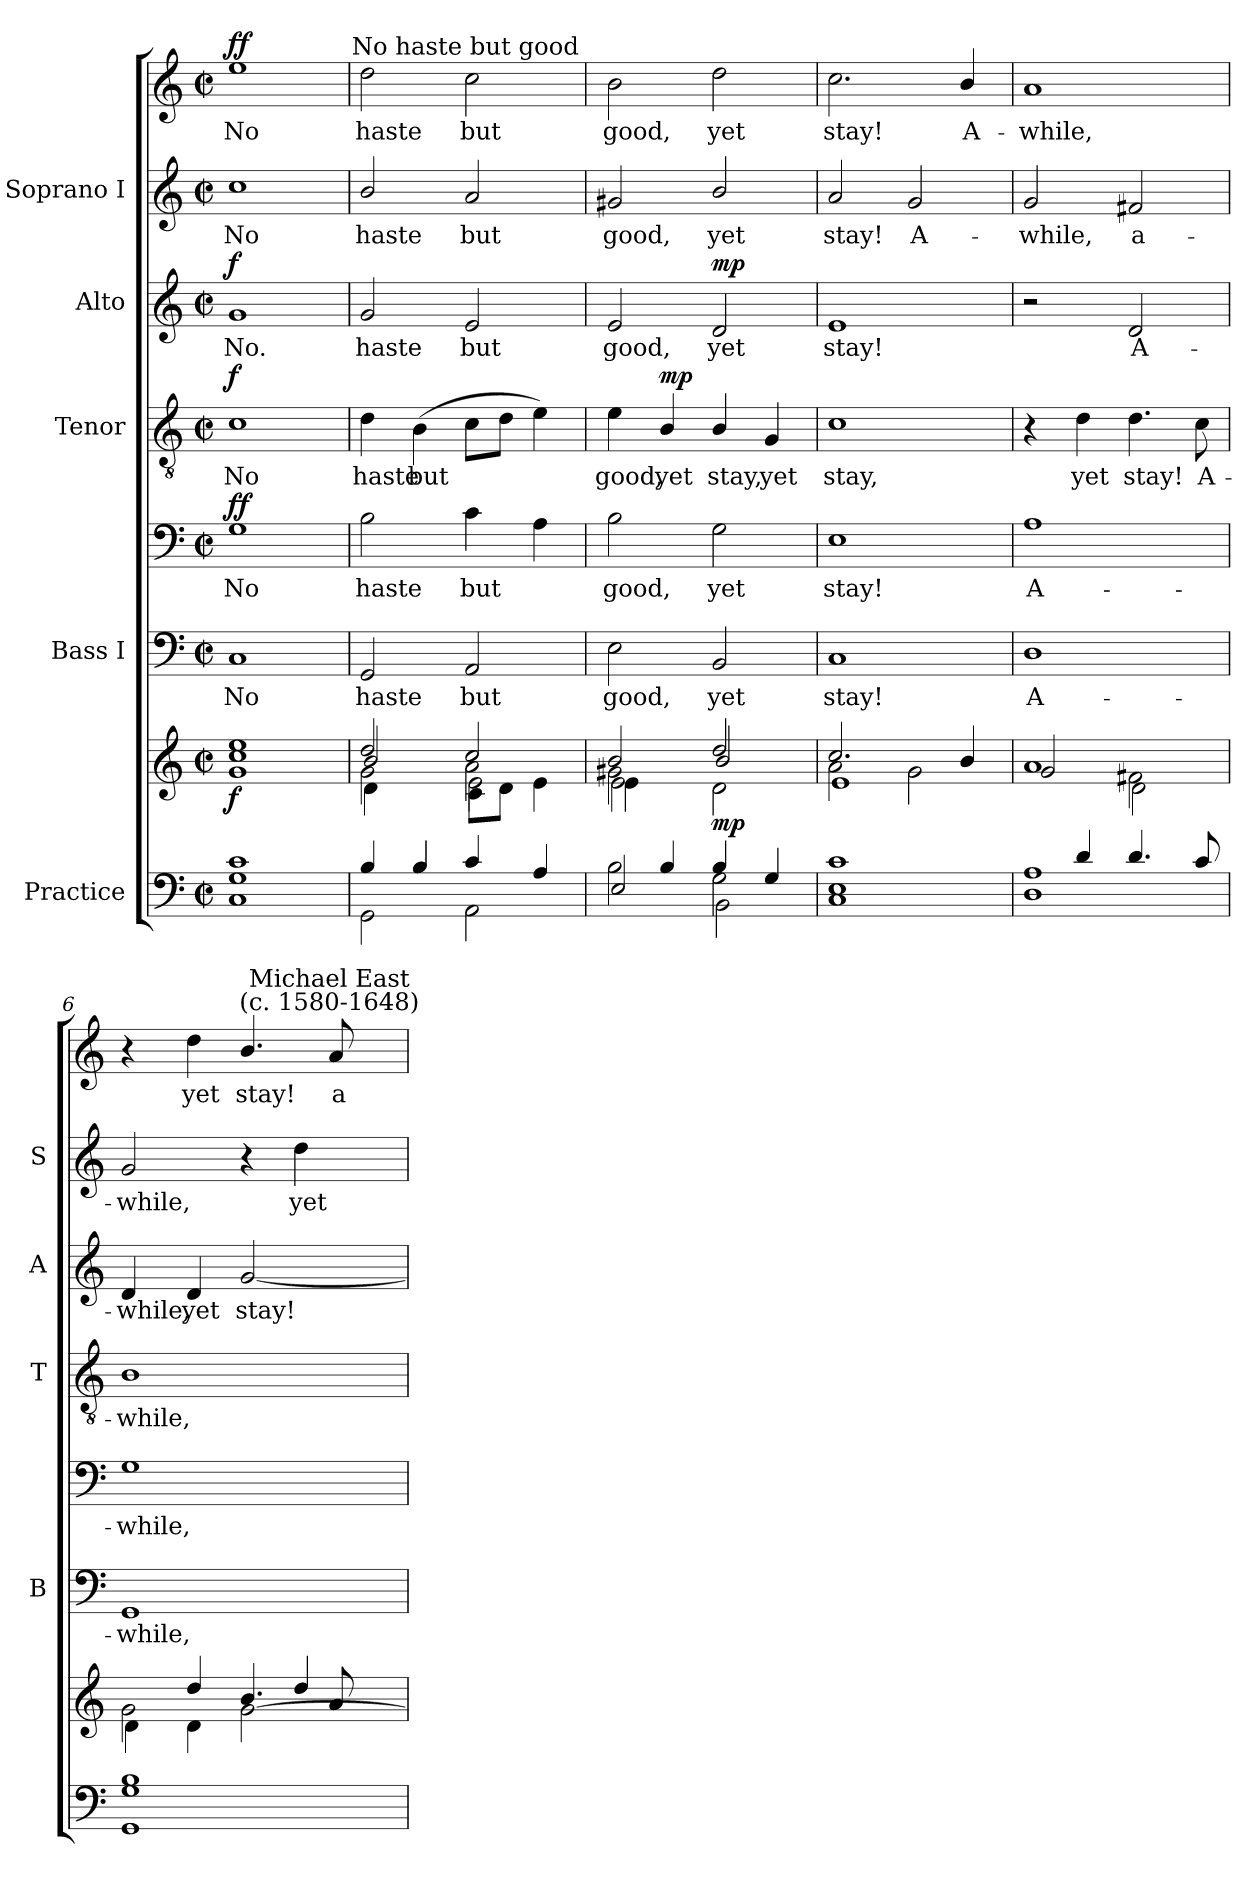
**kern	**kern	**dynam	**kern	**text	**kern	**text	**dynam	**kern	**text	**dynam	**kern	**text	**dynam	**kern	**text	**kern	**text	**dynam
*part5	*part5	*part5	*part4	*part4	*part4	*part4	*part4	*part3	*part3	*part3	*part2	*part2	*part2	*part1	*part1	*part1	*part1	*part1
*staff8	*staff7	*staff7/8	*staff6	*staff6	*staff5	*staff5	*staff5/6	*staff4	*staff4	*staff4	*staff3	*staff3	*staff3	*staff2	*staff2	*staff1	*staff1	*staff1/2
*I"Practice	*	*	*I"Bass I	*	*	*	*	*I"Tenor	*	*	*I"Alto	*	*	*I"Soprano I	*	*	*	*
*	*	*	*I'B	*	*	*	*	*I'T	*	*	*I'A	*	*	*I'S	*	*	*	*
*clefF4	*clefG2	*	*clefF4	*	*clefF4	*	*	*clefGv2	*	*	*clefG2	*	*	*clefG2	*	*clefG2	*	*
*k[]	*k[]	*	*k[]	*	*k[]	*	*	*k[]	*	*	*k[]	*	*	*k[]	*	*k[]	*	*
*C:	*C:	*	*C:	*	*C:	*	*	*C:	*	*	*C:	*	*	*C:	*	*C:	*	*
*M2/2	*M2/2	*	*M2/2	*	*M2/2	*	*	*M2/2	*	*	*M2/2	*	*	*M2/2	*	*M2/2	*	*
*met(c|)	*met(c|)	*	*met(c|)	*	*met(c|)	*	*	*met(c|)	*	*	*met(c|)	*	*	*met(c|)	*	*met(c|)	*	*
=1	=1	=1	=1	=1	=1	=1	=1	=1	=1	=1	=1	=1	=1	=1	=1	=1	=1	=1
*^	*^	*	*	*	*	*	*	*	*	*	*	*	*	*	*	*	*	*
*	*^	*	*^	*	*	*	*	*	*	*	*	*	*	*	*	*	*	*	*	*
!	!	!	!	!	!	!LO:DY:b	!	!LO:LY:b	!	!LO:LY:b	!LO:DY:b=2	!	!LO:LY:b	!	!	!LO:LY:b	!	!	!LO:LY:b	!	!LO:LY:b	!
!	!	!	!	!	!	!	!	!	!	!	!LO:DY:n=1:b	!	!	!LO:DY:b	!	!	!LO:DY:b	!	!	!	!	!LO:DY:b=2
!	!	!	!	!	!	!	!	!	!	!	!	!	!	!	!	!	!	!	!	!	!	!LO:DY:n=1:b
1c	1G	1C	1ee	1cc	1g\	f	1C	No	1G	No	f f	1c	No	f	1g	No.	f	1cc	No	1ee	No	f f
=2	=2	=2	=2	=2	=2	=2	=2	=2	=2	=2	=2	=2	=2	=2	=2	=2	=2	=2	=2	=2	=2	=2
*	*	*	*	*	*^	*	*	*	*	*	*	*	*	*	*	*	*	*	*	*	*	*
!	!	!	!	!	!	!	!	!	!LO:LY:b	!	!LO:LY:b	!	!	!LO:LY:b	!	!	!LO:LY:b	!	!	!LO:LY:b	!	!LO:LY:b	!
4ryy	4B/	2GG\	2dd/	2b/	2g\	4d\	.	2GG	haste	2B	haste	.	4d	haste	.	2g	haste	.	2b/	haste	2dd	haste	.
!	!	!	!	!	!	!	!	!	!	!	!	!	!	!LO:LY:b	!	!	!	!	!	!	!	!	!
4B/	4B/	.	.	.	.	4ryy	.	.	.	.	.	.	(>4B	but	.	.	.	.	.	.	.	.	.
!	!	!	!	!	!	!	!	!	!	!	!	!	!	!	!	!	!	!	!	!	!LO:TX:a:cj:t=No haste but good	!	!
!	!	!	!	!	!	!	!	!	!LO:LY:b	!	!LO:LY:b	!	!	!	!	!	!LO:LY:b	!	!	!LO:LY:b	!	!LO:LY:b	!
2ryy	4c/	2AA\	2cc/	2a	2e\	8c\L	.	2AA	but	4c	but	.	8cL	.	.	2e	but	.	2a	but	2cc	but	.
.	.	.	.	.	.	8d\J	.	.	.	.	.	.	8dJ	.	.	.	.	.	.	.	.	.	.
.	4A/	.	.	.	.	4e\	.	.	.	4A	.	.	4e)	.	.	.	.	.	.	.	.	.	.
=3	=3	=3	=3	=3	=3	=3	=3	=3	=3	=3	=3	=3	=3	=3	=3	=3	=3	=3	=3	=3	=3	=3	=3
!	!	!	!	!	!	!	!	!	!LO:LY:b	!	!LO:LY:b	!	!	!LO:LY:b	!	!	!LO:LY:b	!	!	!LO:LY:b	!	!LO:LY:b	!
4ryy	2B	2E	2b/	2g#X	2e\	4e\	.	2E	good,	2B	good,	.	4e	good,	.	2e	good,	.	2g#X	good,	2b	good,	.
!	!	!	!	!	!	!	!	!	!	!	!	!	!	!LO:LY:b	!LO:DY:b	!	!	!	!	!	!	!	!
4B/	.	.	.	.	.	2.ryy	.	.	.	.	.	.	4B/	yet	mp	.	.	.	.	.	.	.	.
!	!	!	!	!	!	!	!LO:DY:b	!	!LO:LY:b	!	!LO:LY:b	!LO:DY:b=2	!	!LO:LY:b	!	!	!LO:LY:b	!	!	!LO:LY:b	!	!LO:LY:b	!
!	!	!	!	!	!	!	!	!	!	!	!	!LO:DY:n=1:b	!	!	!	!	!	!LO:DY:b	!	!	!	!	!LO:DY:b=2
!	!	!	!	!	!	!	!	!	!	!	!	!	!	!	!	!	!	!	!	!	!	!	!LO:DY:n=1:b
4B/	2G	2BB\	2dd/	2b/	2d\	.	mp	2BB	yet	2G	yet	mp mp	4B/	stay,	.	2d	yet	mp	2b/	yet	2dd	yet	mp mp
!	!	!	!	!	!	!	!	!	!	!	!	!	!	!LO:LY:b	!	!	!	!	!	!	!	!	!
4G/	.	.	.	.	.	.	.	.	.	.	.	.	4G	yet	.	.	.	.	.	.	.	.	.
*	*	*	*	*	*v	*v	*	*	*	*	*	*	*	*	*	*	*	*	*	*	*	*	*
=4	=4	=4	=4	=4	=4	=4	=4	=4	=4	=4	=4	=4	=4	=4	=4	=4	=4	=4	=4	=4	=4	=4
!	!	!	!	!	!	!	!	!LO:LY:b	!	!LO:LY:b	!	!	!LO:LY:b	!	!	!LO:LY:b	!	!	!LO:LY:b	!	!LO:LY:b	!
1c	1E	1C	2.cc/	2a\	1e\	.	1C	stay!	1E	stay!	.	1c	stay,	.	1e	stay!	.	2a	-stay!	2.cc	stay!	.
!	!	!	!	!	!	!	!	!	!	!	!	!	!	!	!	!	!	!	!LO:LY:b	!	!	!
.	.	.	.	2g\	.	.	.	.	.	.	.	.	.	.	.	.	.	2g	A-	.	.	.
!	!	!	!	!	!	!	!	!	!	!	!	!	!	!	!	!	!	!	!	!	!LO:LY:b	!
.	.	.	4b/	.	.	.	.	.	.	.	.	.	.	.	.	.	.	.	.	4b/	A-	.
=5	=5	=5	=5	=5	=5	=5	=5	=5	=5	=5	=5	=5	=5	=5	=5	=5	=5	=5	=5	=5	=5	=5
!	!	!	!	!	!	!	!	!LO:LY:b	!	!LO:LY:b	!	!	!	!	!	!	!	!	!LO:LY:b	!	!LO:LY:b	!
4ryy	1A	1D	1a	2g/	2ryy	.	1D	-A-	1A	A-	.	4r	.	.	2r	.	.	2g	while,	1a	-while,	.
!	!	!	!	!	!	!	!	!	!	!	!	!	!LO:LY:b	!	!	!	!	!	!	!	!	!
4d/	.	.	.	.	.	.	.	.	.	.	.	4d	yet	.	.	.	.	.	.	.	.	.
!	!	!	!	!	!	!	!	!	!	!	!	!	!LO:LY:b	!	!	!LO:LY:b	!	!	!LO:LY:b	!	!	!
4.d/	.	.	.	2f#X	2d\	.	.	.	.	.	.	4.d	stay!	.	2d	A-	.	2f#X	a-	.	.	.
!	!	!	!	!	!	!	!	!	!	!	!	!	!LO:LY:b	!	!	!	!	!	!	!	!	!
8c/	.	.	.	.	.	.	.	.	.	.	.	8c	A-	.	.	.	.	.	.	.	.	.
=6	=6	=6	=6	=6	=6	=6	=6	=6	=6	=6	=6	=6	=6	=6	=6	=6	=6	=6	=6	=6	=6	=6
!	!	!	!	!	!	!	!	!LO:LY:b	!	!LO:LY:b	!	!	!LO:LY:b	!	!	!LO:LY:b	!	!	!LO:LY:b	!	!	!
1B	1G	1GG	4ryy	2g	4d\	.	1GG	while,	1G	-while,	.	1B	-while,	.	4d	-while,	.	2g	-while,	4r	.	.
!	!	!	!	!	!	!	!	!	!	!	!	!	!	!	!	!LO:LY:b	!	!	!	!	!LO:LY:b	!
.	.	.	4dd/	.	4d\	.	.	.	.	.	.	.	.	.	4d	yet	.	.	.	4dd	-yet	.
!	!	!	!	!	!	!	!	!	!	!	!	!	!	!	!	!LO:LY:b	!	!	!	!	!LO:LY:b	!
.	.	.	4.b/	4ryy	[2g\	.	.	.	.	.	.	.	.	.	[2g	stay!	.	4r	.	4.b/	stay!	.
!	!	!	!	!	!	!	!	!	!	!	!	!	!	!	!	!	!	!	!LO:LY:b	!	!	!
.	.	.	.	4dd/	.	.	.	.	.	.	.	.	.	.	.	.	.	4dd	yet	.	.	.
!	!	!	!	!	!	!	!	!	!	!	!	!	!	!	!	!	!	!	!	!LO:TX:a:cj:t=Michael East\n(c. 1580-1648)	!	!
!	!	!	!	!	!	!	!	!	!	!	!	!	!	!	!	!	!	!	!	!	!LO:LY:b	!
.	.	.	8a	.	.	.	.	.	.	.	.	.	.	.	.	.	.	.	.	8a	a-	.
*v	*v	*v	*	*	*	*	*	*	*	*	*	*	*	*	*	*	*	*	*	*	*	*
*	*v	*v	*v	*	*	*	*	*	*	*	*	*	*	*	*	*	*	*	*	*
=	=	=	=	=	=	=	=	=	=	=	=	=	=	=	=	=	=	=
*-	*-	*-	*-	*-	*-	*-	*-	*-	*-	*-	*-	*-	*-	*-	*-	*-	*-	*-
